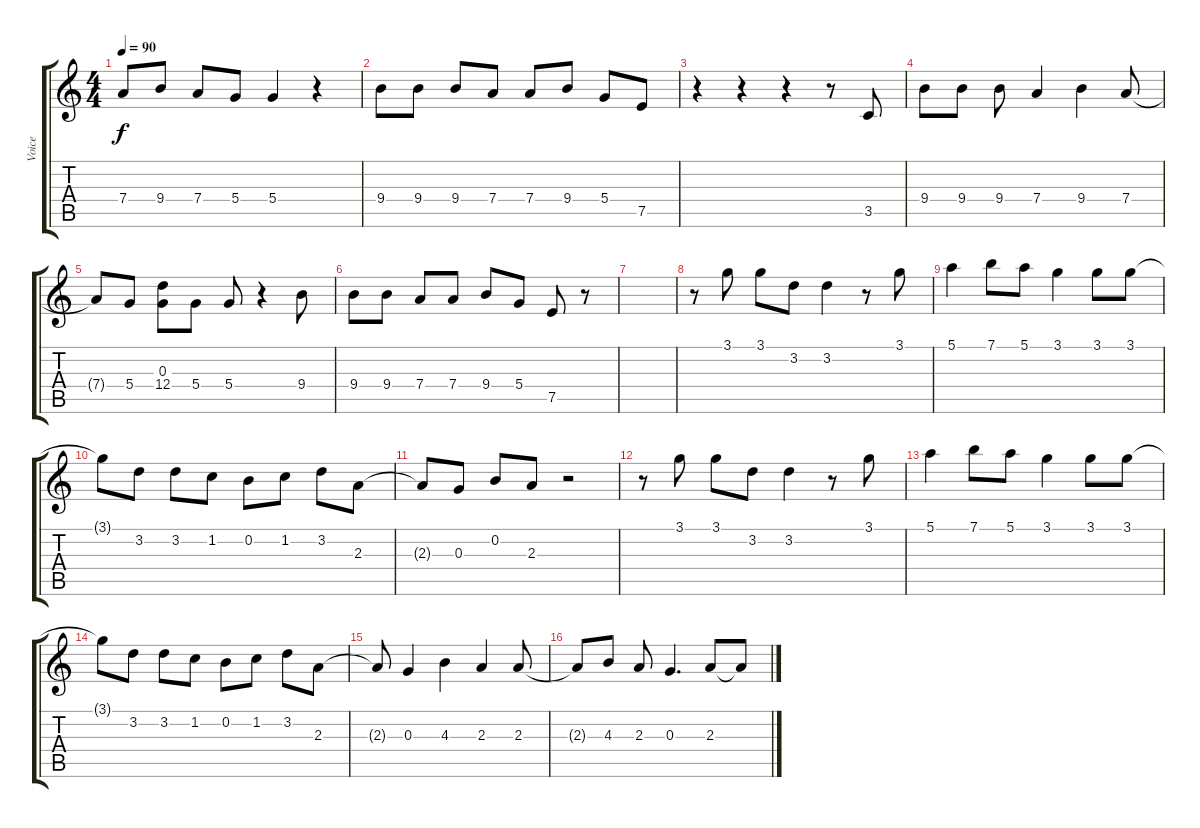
\track ("Voice" "Voice") {instrument overdrivenguitar}
\staff {score tabs}
\tuning (E4 B3 G3 D3 A2 E2) {hide}
\ts (4 4)
\tempo 90
\clef g2
\ks c
7.4.8{dy f} 9.4.8 7.4.8 5.4.8 5.4.4 r.4 |
9.4.8 9.4.8 9.4.8 7.4.8 7.4.8 9.4.8 5.4.8 7.5.8 |
r.4 r.4 r.4 r.8 3.5.8 |
9.4.8 9.4.8 9.4.8 7.4.4 9.4.4 7.4.8 |
7.4{t}.8 5.4.8 (0.3 12.4).8 5.4.8 5.4.8 r.4 9.4.8 |
9.4.8 9.4.8 7.4.8 7.4.8 9.4.8 5.4.8 7.5.8 r.8 |
|
r.8 3.1.8 3.1.8 3.2.8 3.2.4 r.8 3.1.8 |
5.1.4 7.1.8 5.1.8 3.1.4 3.1.8 3.1.8 |
3.1{t}.8 3.2.8 3.2.8 1.2.8 0.2.8 1.2.8 3.2.8 2.3.8 |
2.3{t}.8 0.3.8 0.2.8 2.3.8 r.2 |
r.8 3.1.8 3.1.8 3.2.8 3.2.4 r.8 3.1.8 |
5.1.4 7.1.8 5.1.8 3.1.4 3.1.8 3.1.8 |
3.1{t}.8 3.2.8 3.2.8 1.2.8 0.2.8 1.2.8 3.2.8 2.3.8 |
2.3{t}.8 0.3.4 4.3.4 2.3.4 2.3.8 |
2.3{t}.8 4.3.8 2.3.8 0.3.4{d} 2.3.8 2.3{t}.8
